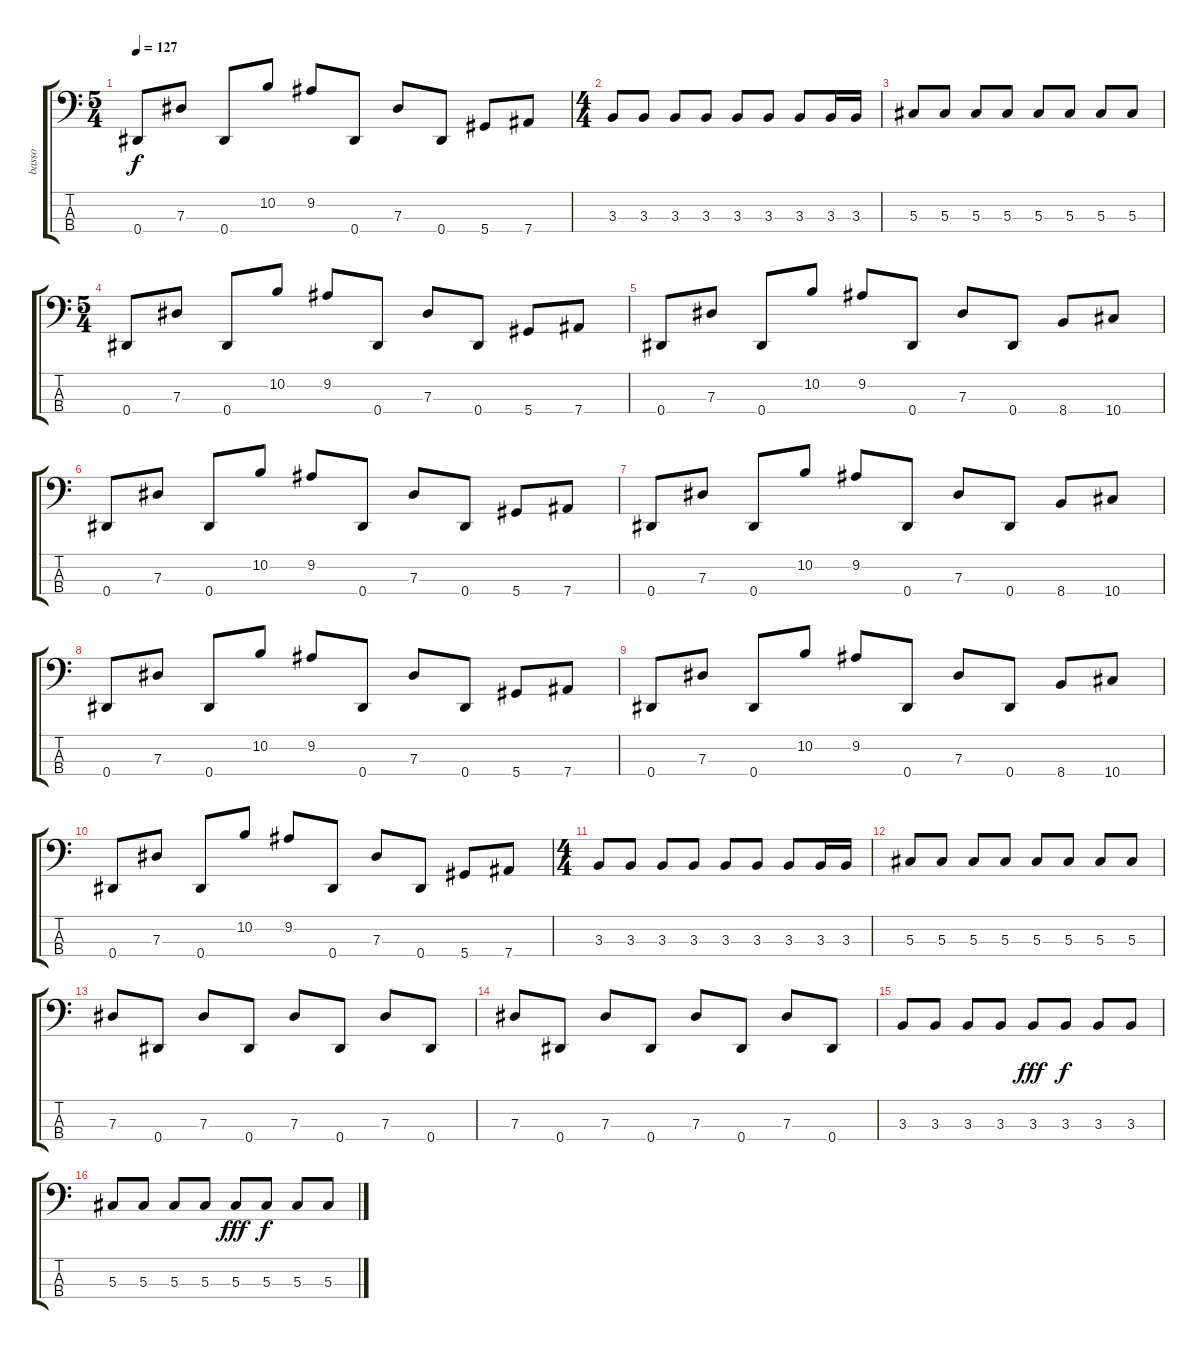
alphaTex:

\track ("basso" "basso") {instrument electricbasspick}
\staff {score tabs}
\tuning (Gb2 Db2 Ab1 Eb1) {hide}
\ts (5 4)
\tempo 127
\clef f4
\ks c
0.4.8{dy f} 7.3.8 0.4.8 10.2.8 9.2.8 0.4.8 7.3.8 0.4.8 5.4.8 7.4.8 |
\ts (4 4)
3.3.8 3.3.8 3.3.8 3.3.8 3.3.8 3.3.8 3.3.8 3.3.16 3.3.16 |
5.3.8 5.3.8 5.3.8 5.3.8 5.3.8 5.3.8 5.3.8 5.3.8 |
\ts (5 4)
0.4.8 7.3.8 0.4.8 10.2.8 9.2.8 0.4.8 7.3.8 0.4.8 5.4.8 7.4.8 |
0.4.8 7.3.8 0.4.8 10.2.8 9.2.8 0.4.8 7.3.8 0.4.8 8.4.8 10.4.8 |
0.4.8 7.3.8 0.4.8 10.2.8 9.2.8 0.4.8 7.3.8 0.4.8 5.4.8 7.4.8 |
0.4.8 7.3.8 0.4.8 10.2.8 9.2.8 0.4.8 7.3.8 0.4.8 8.4.8 10.4.8 |
0.4.8 7.3.8 0.4.8 10.2.8 9.2.8 0.4.8 7.3.8 0.4.8 5.4.8 7.4.8 |
0.4.8 7.3.8 0.4.8 10.2.8 9.2.8 0.4.8 7.3.8 0.4.8 8.4.8 10.4.8 |
0.4.8 7.3.8 0.4.8 10.2.8 9.2.8 0.4.8 7.3.8 0.4.8 5.4.8 7.4.8 |
\ts (4 4)
3.3.8 3.3.8 3.3.8 3.3.8 3.3.8 3.3.8 3.3.8 3.3.16 3.3.16 |
5.3.8 5.3.8 5.3.8 5.3.8 5.3.8 5.3.8 5.3.8 5.3.8 |
7.3.8 0.4.8 7.3.8 0.4.8 7.3.8 0.4.8 7.3.8 0.4.8 |
7.3.8 0.4.8 7.3.8 0.4.8 7.3.8 0.4.8 7.3.8 0.4.8 |
3.3.8 3.3.8 3.3.8 3.3.8 3.3.8{dy fff} 3.3.8{dy f} 3.3.8 3.3.8 |
5.3.8 5.3.8 5.3.8 5.3.8 5.3.8{dy fff} 5.3.8{dy f} 5.3.8 5.3.8
